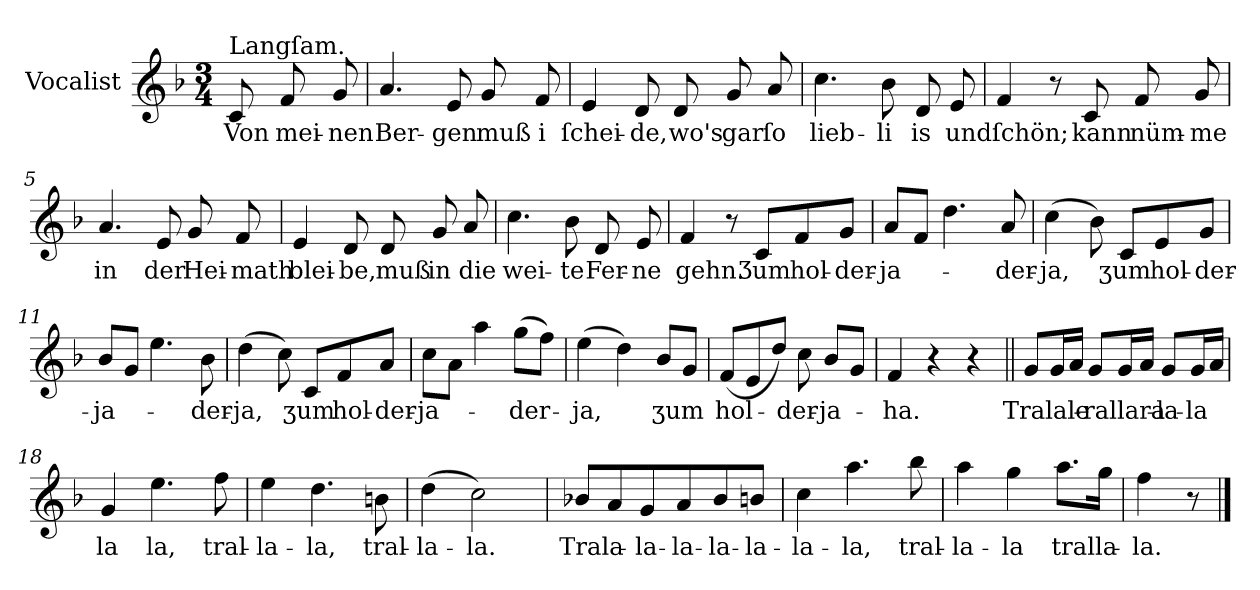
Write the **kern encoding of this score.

**kern	**text
*part1	*part1
*staff1	*staff1
*I"Vocalist	*
*clefG2	*
*k[b-]	*
*F:	*
*M3/4	*
=	=
!LO:TX:a:t=Langſam.	!
8c	Von
8f	mei-
8g	-nen
=1	=1
4.a	Ber-
8e	-gen
8g	muß
8f	i
=2	=2
4e	ſchei-
8d	-de,
8d	wo's
8g	gar
8a	ſo
=3	=3
4.cc	lieb-
8b-	-li
8d	is
8e	und
=4	=4
4f	ſchön;
8r	.
8c	kann
8f	nüm-
8g	-me
=5	=5
4.a	in
8e	der
8g	Hei-
8f	-math
=6	=6
4e	blei-
8d	-be,
8d	muß
8g	in
8a	die
=7	=7
4.cc	wei-
8b-	-te
8d	Fer-
8e	-ne
=8	=8
4f	gehn.
8r	.
8cL	Ʒum
8f	hol-
8gJ	-der-
=9	=9
8aL	-ja-
8fJ	.
4.dd	.
8a	-der-
=10	=10
(4cc	-ja,
8b-)	.
8cL	ʒum
8e	hol-
8gJ	-der-
=11	=11
8b-L	-ja-
8gJ	.
4.ee	.
8b-	-der-
=12	=12
(4dd	-ja,
8cc)	.
8cL	ʒum
8f	hol-
8aJ	-der-
=13	=13
8ccL	-ja-
8aJ	.
4aa	.
(8ggL	-der-
8ffJ)	.
=14	=14
(4ee	-ja,
4dd)	.
8b-L	ʒum
8gJ	.
=15	=15
(8fL	hol-
8e	.
8ddJ)	.
8cc	-der-
8b-L	-ja-
8gJ	.
=16	=16
4f	-ha.
4r	.
4r	.
=17||	=17||
8gL	Tralale-
16gL	.
16aJJ	.
8gL	-rallara-
16gL	.
16aJJ	.
8gL	-la-
16gL	-la
16aJJ	.
=18	=18
4g	la
4.ee	la,
8ff	tral-
=19	=19
4ee	-la-
4.dd	-la,
8bn	tral-
=20	=20
(4dd	-la-
2cc)	-la.
=21	=21
8b-XL	Trala-
8a	.
8g	-la-
8a	-la-
8b-	-la-
8bnJ	-la-
=22	=22
4cc	-la-
4.aa	-la,
8bb-	tral-
=23	=23
4aa	-la-
4gg	-la
8.aaL	tralla-
16ggJk	.
=24	=24
4ff	-la.
8r	.
==	==
*-	*-
